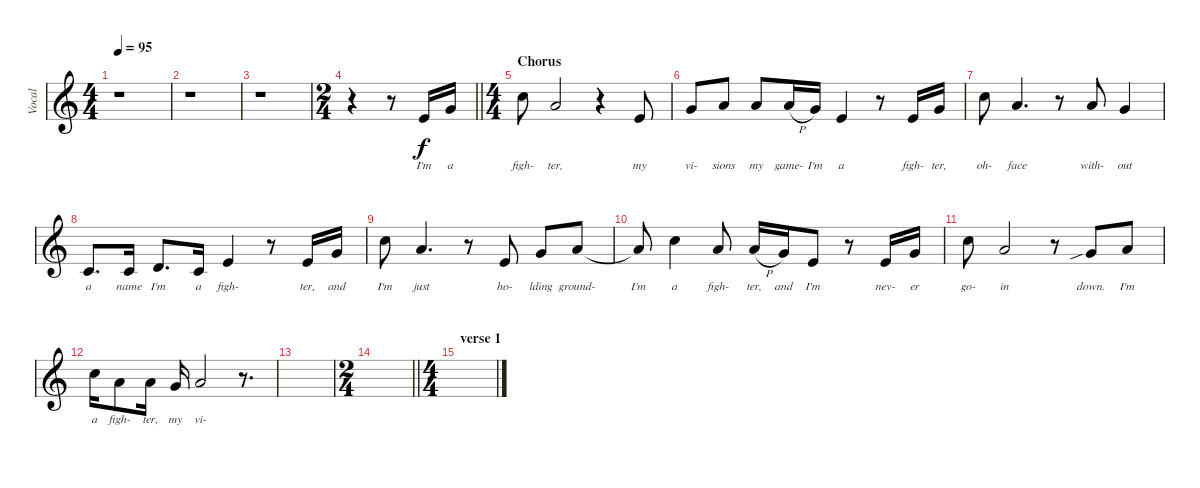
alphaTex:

\track ("Vocal" "Vocal") {instrument lead2sawtooth}
\staff {score}
\tuning (E4 B3 G3 D3 A2 E2) {hide}
\ts (4 4)
\tempo 95
\clef g2
\ks aminor
r.1{dy f} |
r.1 |
r.1 |
\ts (2 4)
\barLineRight lightlight
r.4 r.8 14.4.16{lyrics (0 "I'm") lyrics (1 "") lyrics (2 "") lyrics (3 "") lyrics (4 "")} 12.3.16{lyrics (0 "a") lyrics (1 "") lyrics (2 "") lyrics (3 "") lyrics (4 "")} |
\ts (4 4)
\section ("" "Chorus")
13.2.8{lyrics (0 "figh-") lyrics (1 "") lyrics (2 "") lyrics (3 "") lyrics (4 "")} 14.3.2{lyrics (0 "ter,") lyrics (1 "") lyrics (2 "") lyrics (3 "") lyrics (4 "")} r.4 14.4.8{lyrics (0 "my") lyrics (1 "") lyrics (2 "") lyrics (3 "") lyrics (4 "")} |
12.3.8{lyrics (0 "vi-") lyrics (1 "") lyrics (2 "") lyrics (3 "") lyrics (4 "")} 14.3.8{lyrics (0 "sions") lyrics (1 "") lyrics (2 "") lyrics (3 "") lyrics (4 "")} 14.3.8{lyrics (0 "my") lyrics (1 "") lyrics (2 "") lyrics (3 "") lyrics (4 "")} 14.3{h}.16{lyrics (0 "game-") lyrics (1 "") lyrics (2 "") lyrics (3 "") lyrics (4 "")} 12.3.16{lyrics (0 "I'm") lyrics (1 "") lyrics (2 "") lyrics (3 "") lyrics (4 "")} 14.4.4{lyrics (0 "a") lyrics (1 "") lyrics (2 "") lyrics (3 "") lyrics (4 "")} r.8 14.4.16{lyrics (0 "figh-") lyrics (1 "") lyrics (2 "") lyrics (3 "") lyrics (4 "")} 12.3.16{lyrics (0 "ter,") lyrics (1 "") lyrics (2 "") lyrics (3 "") lyrics (4 "")} |
13.2.8{lyrics (0 "oh-") lyrics (1 "") lyrics (2 "") lyrics (3 "") lyrics (4 "")} 14.3.4{d lyrics (0 "face") lyrics (1 "") lyrics (2 "") lyrics (3 "") lyrics (4 "")} r.8 14.3.8{lyrics (0 "with-") lyrics (1 "") lyrics (2 "") lyrics (3 "") lyrics (4 "")} 12.3.4{lyrics (0 "out") lyrics (1 "") lyrics (2 "") lyrics (3 "") lyrics (4 "")} |
10.4.8{d lyrics (0 "a") lyrics (1 "") lyrics (2 "") lyrics (3 "") lyrics (4 "")} 10.4.16{lyrics (0 "name") lyrics (1 "") lyrics (2 "") lyrics (3 "") lyrics (4 "")} 12.4.8{d lyrics (0 "I'm") lyrics (1 "") lyrics (2 "") lyrics (3 "") lyrics (4 "")} 10.4.16{lyrics (0 "a") lyrics (1 "") lyrics (2 "") lyrics (3 "") lyrics (4 "")} 14.4.4{lyrics (0 "figh-") lyrics (1 "") lyrics (2 "") lyrics (3 "") lyrics (4 "")} r.8 14.4.16{lyrics (0 "ter,") lyrics (1 "") lyrics (2 "") lyrics (3 "") lyrics (4 "")} 12.3.16{lyrics (0 "and") lyrics (1 "") lyrics (2 "") lyrics (3 "") lyrics (4 "")} |
13.2.8{lyrics (0 "I'm") lyrics (1 "") lyrics (2 "") lyrics (3 "") lyrics (4 "")} 14.3.4{d lyrics (0 "just") lyrics (1 "") lyrics (2 "") lyrics (3 "") lyrics (4 "")} r.8 14.4.8{lyrics (0 "ho-") lyrics (1 "") lyrics (2 "") lyrics (3 "") lyrics (4 "")} 12.3.8{lyrics (0 "lding") lyrics (1 "") lyrics (2 "") lyrics (3 "") lyrics (4 "")} 14.3.8{lyrics (0 "ground-") lyrics (1 "") lyrics (2 "") lyrics (3 "") lyrics (4 "")} |
14.3{t}.8{lyrics (0 "I'm") lyrics (1 "") lyrics (2 "") lyrics (3 "") lyrics (4 "")} 13.2.4{lyrics (0 "a") lyrics (1 "") lyrics (2 "") lyrics (3 "") lyrics (4 "")} 14.3.8{lyrics (0 "figh-") lyrics (1 "") lyrics (2 "") lyrics (3 "") lyrics (4 "")} 14.3{h}.16{lyrics (0 "ter,") lyrics (1 "") lyrics (2 "") lyrics (3 "") lyrics (4 "")} 12.3.16{lyrics (0 "and") lyrics (1 "") lyrics (2 "") lyrics (3 "") lyrics (4 "")} 14.4.8{lyrics (0 "I'm") lyrics (1 "") lyrics (2 "") lyrics (3 "") lyrics (4 "")} r.8 14.4.16{lyrics (0 "nev-") lyrics (1 "") lyrics (2 "") lyrics (3 "") lyrics (4 "")} 12.3.16{lyrics (0 "er") lyrics (1 "") lyrics (2 "") lyrics (3 "") lyrics (4 "")} |
13.2.8{lyrics (0 "go-") lyrics (1 "") lyrics (2 "") lyrics (3 "") lyrics (4 "")} 14.3.2{lyrics (0 "in") lyrics (1 "") lyrics (2 "") lyrics (3 "") lyrics (4 "")} r.8 12.3{sib}.8{lyrics (0 "down.") lyrics (1 "") lyrics (2 "") lyrics (3 "") lyrics (4 "")} 14.3.8{lyrics (0 "I'm") lyrics (1 "") lyrics (2 "") lyrics (3 "") lyrics (4 "")} |
13.2.16{lyrics (0 "a") lyrics (1 "") lyrics (2 "") lyrics (3 "") lyrics (4 "")} 14.3.8{lyrics (0 "figh-") lyrics (1 "") lyrics (2 "") lyrics (3 "") lyrics (4 "")} 14.3.16{lyrics (0 "ter,") lyrics (1 "") lyrics (2 "") lyrics (3 "") lyrics (4 "")} 12.3.16{lyrics (0 "my") lyrics (1 "") lyrics (2 "") lyrics (3 "") lyrics (4 "")} 14.3.2{lyrics (0 "vi-") lyrics (1 "") lyrics (2 "") lyrics (3 "") lyrics (4 "")} r.8{d} |
|
\ts (2 4)
\barLineRight lightlight
|
\ts (4 4)
\section ("" "verse 1")
